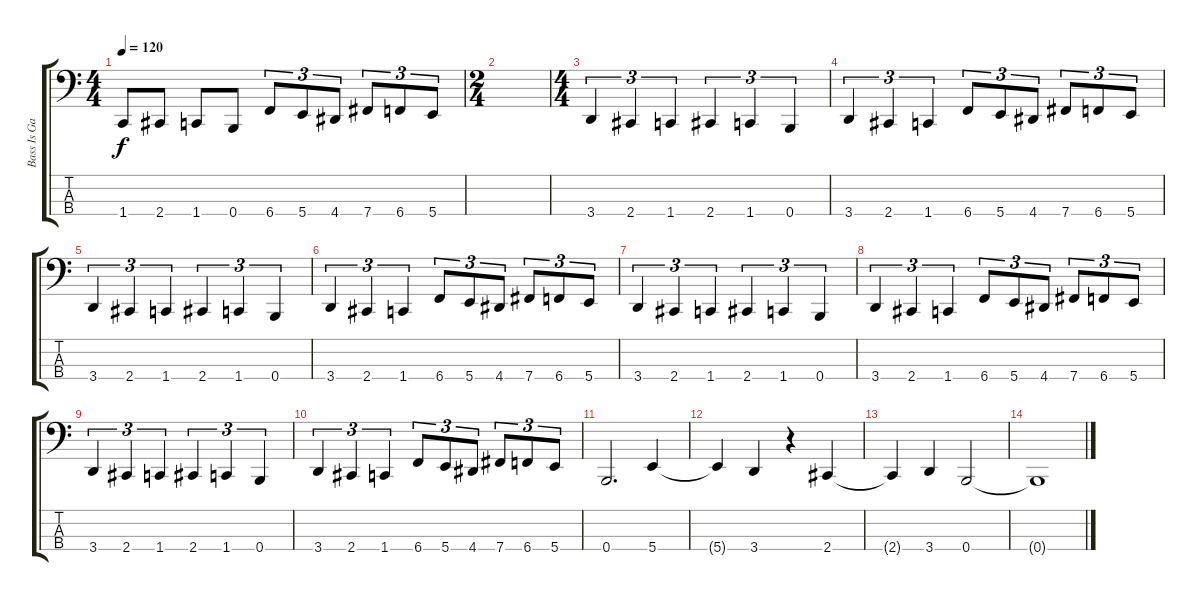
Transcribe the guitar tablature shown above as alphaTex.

\track ("Bass Is Gay" "Bass Is Ga") {instrument electricbasspick}
\staff {score tabs}
\tuning (E2 B1 Gb1 B0) {hide}
\ts (4 4)
\tempo 120
\clef f4
\ks c
1.4.8{dy f} 2.4.8 1.4.8 0.4.8 6.4.8{tu (3 2)} 5.4.8{tu (3 2)} 4.4.8{tu (3 2)} 7.4.8{tu (3 2)} 6.4.8{tu (3 2)} 5.4.8{tu (3 2)} |
\ts (2 4)
|
\ts (4 4)
3.4.4{tu (3 2)} 2.4.4{tu (3 2)} 1.4.4{tu (3 2)} 2.4.4{tu (3 2)} 1.4.4{tu (3 2)} 0.4.4{tu (3 2)} |
3.4.4{tu (3 2)} 2.4.4{tu (3 2)} 1.4.4{tu (3 2)} 6.4.8{tu (3 2)} 5.4.8{tu (3 2)} 4.4.8{tu (3 2)} 7.4.8{tu (3 2)} 6.4.8{tu (3 2)} 5.4.8{tu (3 2)} |
3.4.4{tu (3 2)} 2.4.4{tu (3 2)} 1.4.4{tu (3 2)} 2.4.4{tu (3 2)} 1.4.4{tu (3 2)} 0.4.4{tu (3 2)} |
3.4.4{tu (3 2)} 2.4.4{tu (3 2)} 1.4.4{tu (3 2)} 6.4.8{tu (3 2)} 5.4.8{tu (3 2)} 4.4.8{tu (3 2)} 7.4.8{tu (3 2)} 6.4.8{tu (3 2)} 5.4.8{tu (3 2)} |
3.4.4{tu (3 2)} 2.4.4{tu (3 2)} 1.4.4{tu (3 2)} 2.4.4{tu (3 2)} 1.4.4{tu (3 2)} 0.4.4{tu (3 2)} |
3.4.4{tu (3 2)} 2.4.4{tu (3 2)} 1.4.4{tu (3 2)} 6.4.8{tu (3 2)} 5.4.8{tu (3 2)} 4.4.8{tu (3 2)} 7.4.8{tu (3 2)} 6.4.8{tu (3 2)} 5.4.8{tu (3 2)} |
3.4.4{tu (3 2)} 2.4.4{tu (3 2)} 1.4.4{tu (3 2)} 2.4.4{tu (3 2)} 1.4.4{tu (3 2)} 0.4.4{tu (3 2)} |
3.4.4{tu (3 2)} 2.4.4{tu (3 2)} 1.4.4{tu (3 2)} 6.4.8{tu (3 2)} 5.4.8{tu (3 2)} 4.4.8{tu (3 2)} 7.4.8{tu (3 2)} 6.4.8{tu (3 2)} 5.4.8{tu (3 2)} |
0.4.2{d} 5.4.4 |
5.4{t}.4 3.4.4 r.4 2.4.4 |
2.4{t}.4 3.4.4 0.4.2 |
0.4{t}.1
